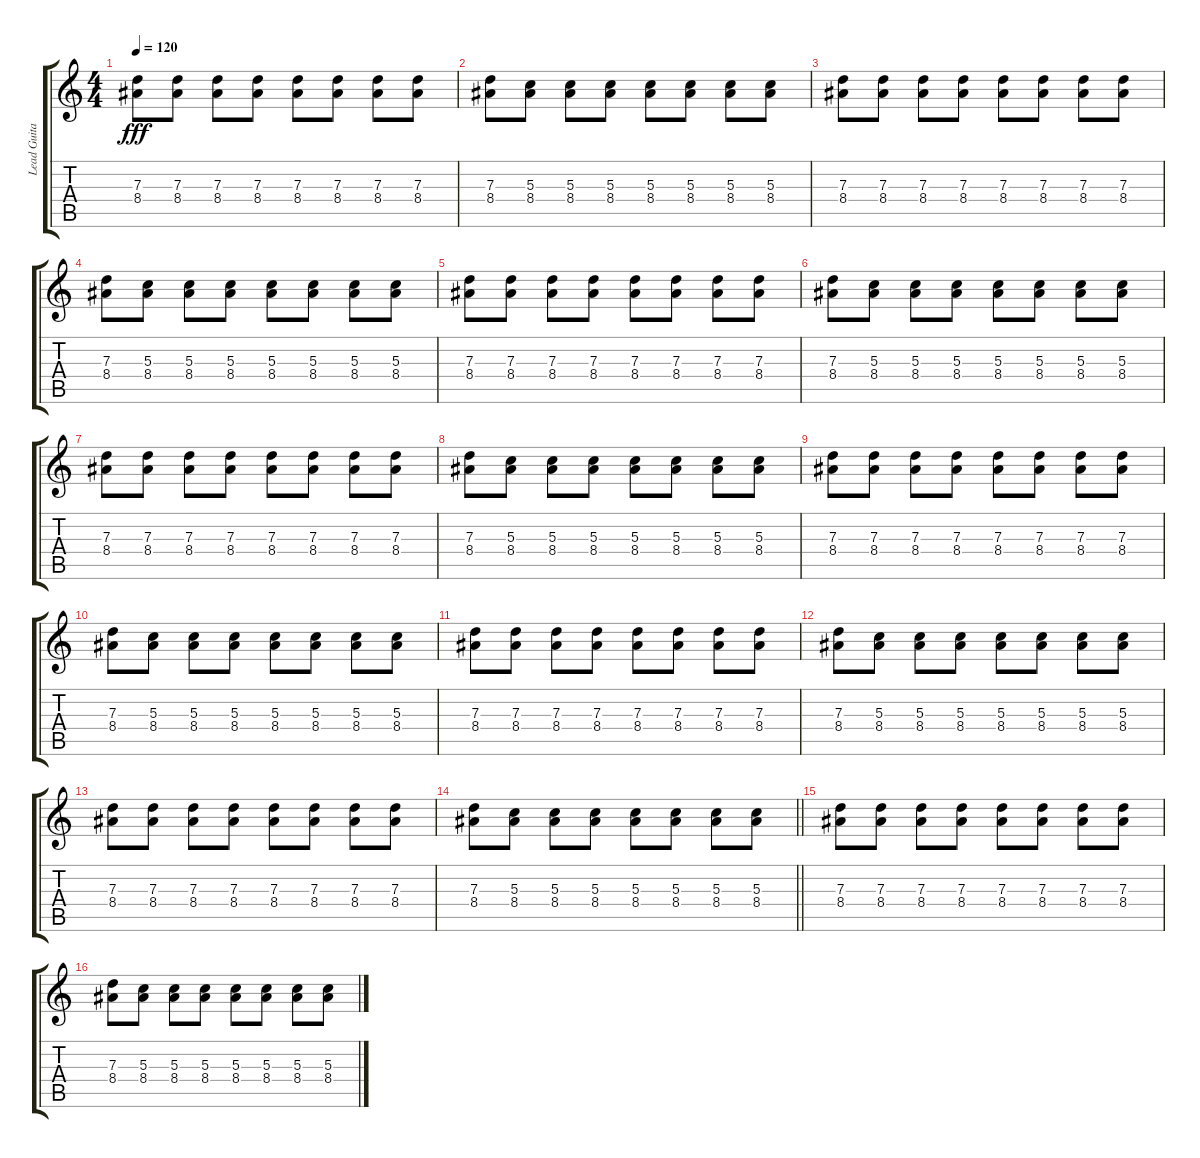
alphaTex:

\track ("Lead Guitar" "Lead Guita") {instrument electricguitarclean}
\staff {score tabs}
\tuning (E4 B3 G3 D3 A2 E2) {hide}
\ts (4 4)
\tempo 120
\clef g2
\ks c
(7.3 8.4).8{dy fff} (7.3 8.4).8 (7.3 8.4).8 (7.3 8.4).8 (7.3 8.4).8 (7.3 8.4).8 (7.3 8.4).8 (7.3 8.4).8 |
(7.3 8.4).8 (5.3 8.4).8 (5.3 8.4).8 (5.3 8.4).8 (5.3 8.4).8 (5.3 8.4).8 (5.3 8.4).8 (5.3 8.4).8 |
(7.3 8.4).8 (7.3 8.4).8 (7.3 8.4).8 (7.3 8.4).8 (7.3 8.4).8 (7.3 8.4).8 (7.3 8.4).8 (7.3 8.4).8 |
(7.3 8.4).8 (5.3 8.4).8 (5.3 8.4).8 (5.3 8.4).8 (5.3 8.4).8 (5.3 8.4).8 (5.3 8.4).8 (5.3 8.4).8 |
(7.3 8.4).8 (7.3 8.4).8 (7.3 8.4).8 (7.3 8.4).8 (7.3 8.4).8 (7.3 8.4).8 (7.3 8.4).8 (7.3 8.4).8 |
(7.3 8.4).8 (5.3 8.4).8 (5.3 8.4).8 (5.3 8.4).8 (5.3 8.4).8 (5.3 8.4).8 (5.3 8.4).8 (5.3 8.4).8 |
(7.3 8.4).8 (7.3 8.4).8 (7.3 8.4).8 (7.3 8.4).8 (7.3 8.4).8 (7.3 8.4).8 (7.3 8.4).8 (7.3 8.4).8 |
(7.3 8.4).8 (5.3 8.4).8 (5.3 8.4).8 (5.3 8.4).8 (5.3 8.4).8 (5.3 8.4).8 (5.3 8.4).8 (5.3 8.4).8 |
(7.3 8.4).8 (7.3 8.4).8 (7.3 8.4).8 (7.3 8.4).8 (7.3 8.4).8 (7.3 8.4).8 (7.3 8.4).8 (7.3 8.4).8 |
(7.3 8.4).8 (5.3 8.4).8 (5.3 8.4).8 (5.3 8.4).8 (5.3 8.4).8 (5.3 8.4).8 (5.3 8.4).8 (5.3 8.4).8 |
(7.3 8.4).8 (7.3 8.4).8 (7.3 8.4).8 (7.3 8.4).8 (7.3 8.4).8 (7.3 8.4).8 (7.3 8.4).8 (7.3 8.4).8 |
(7.3 8.4).8 (5.3 8.4).8 (5.3 8.4).8 (5.3 8.4).8 (5.3 8.4).8 (5.3 8.4).8 (5.3 8.4).8 (5.3 8.4).8 |
(7.3 8.4).8 (7.3 8.4).8 (7.3 8.4).8 (7.3 8.4).8 (7.3 8.4).8 (7.3 8.4).8 (7.3 8.4).8 (7.3 8.4).8 |
\barLineRight lightlight
(7.3 8.4).8 (5.3 8.4).8 (5.3 8.4).8 (5.3 8.4).8 (5.3 8.4).8 (5.3 8.4).8 (5.3 8.4).8 (5.3 8.4).8 |
(7.3 8.4).8 (7.3 8.4).8 (7.3 8.4).8 (7.3 8.4).8 (7.3 8.4).8 (7.3 8.4).8 (7.3 8.4).8 (7.3 8.4).8 |
(7.3 8.4).8 (5.3 8.4).8 (5.3 8.4).8 (5.3 8.4).8 (5.3 8.4).8 (5.3 8.4).8 (5.3 8.4).8 (5.3 8.4).8
